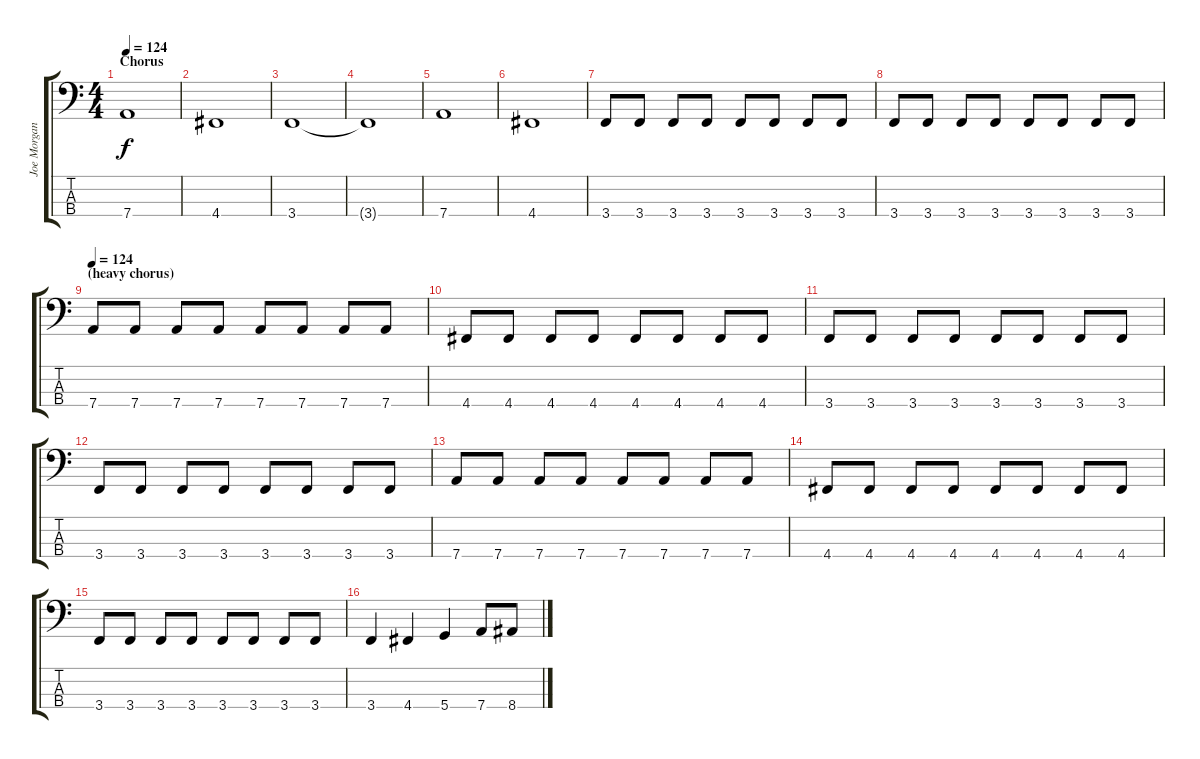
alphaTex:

\track ("Joe Morgan - Bass" "Joe Morgan") {instrument electricbassfinger}
\staff {score tabs}
\tuning (G2 D2 A1 D1) {hide}
\ts (4 4)
\section ("" "Chorus")
\tempo 124
\clef f4
\ks c
7.4.1{dy f} |
4.4.1 |
3.4.1 |
3.4{t}.1 |
7.4.1{volume 16 instrument electricbassfinger} |
4.4.1 |
3.4.8 3.4.8 3.4.8 3.4.8 3.4.8 3.4.8 3.4.8 3.4.8 |
3.4.8 3.4.8 3.4.8 3.4.8 3.4.8 3.4.8 3.4.8 3.4.8 |
\section ("" "(heavy chorus)")
\tempo 124
7.4.8 7.4.8 7.4.8 7.4.8 7.4.8 7.4.8 7.4.8 7.4.8 |
4.4.8 4.4.8 4.4.8 4.4.8 4.4.8 4.4.8 4.4.8 4.4.8 |
3.4.8 3.4.8 3.4.8 3.4.8 3.4.8 3.4.8 3.4.8 3.4.8 |
3.4.8 3.4.8 3.4.8 3.4.8 3.4.8 3.4.8 3.4.8 3.4.8 |
7.4.8 7.4.8 7.4.8 7.4.8 7.4.8 7.4.8 7.4.8 7.4.8 |
4.4.8 4.4.8 4.4.8 4.4.8 4.4.8 4.4.8 4.4.8 4.4.8 |
3.4.8 3.4.8 3.4.8 3.4.8 3.4.8 3.4.8 3.4.8 3.4.8 |
3.4.4 4.4.4 5.4.4 7.4.8 8.4.8
